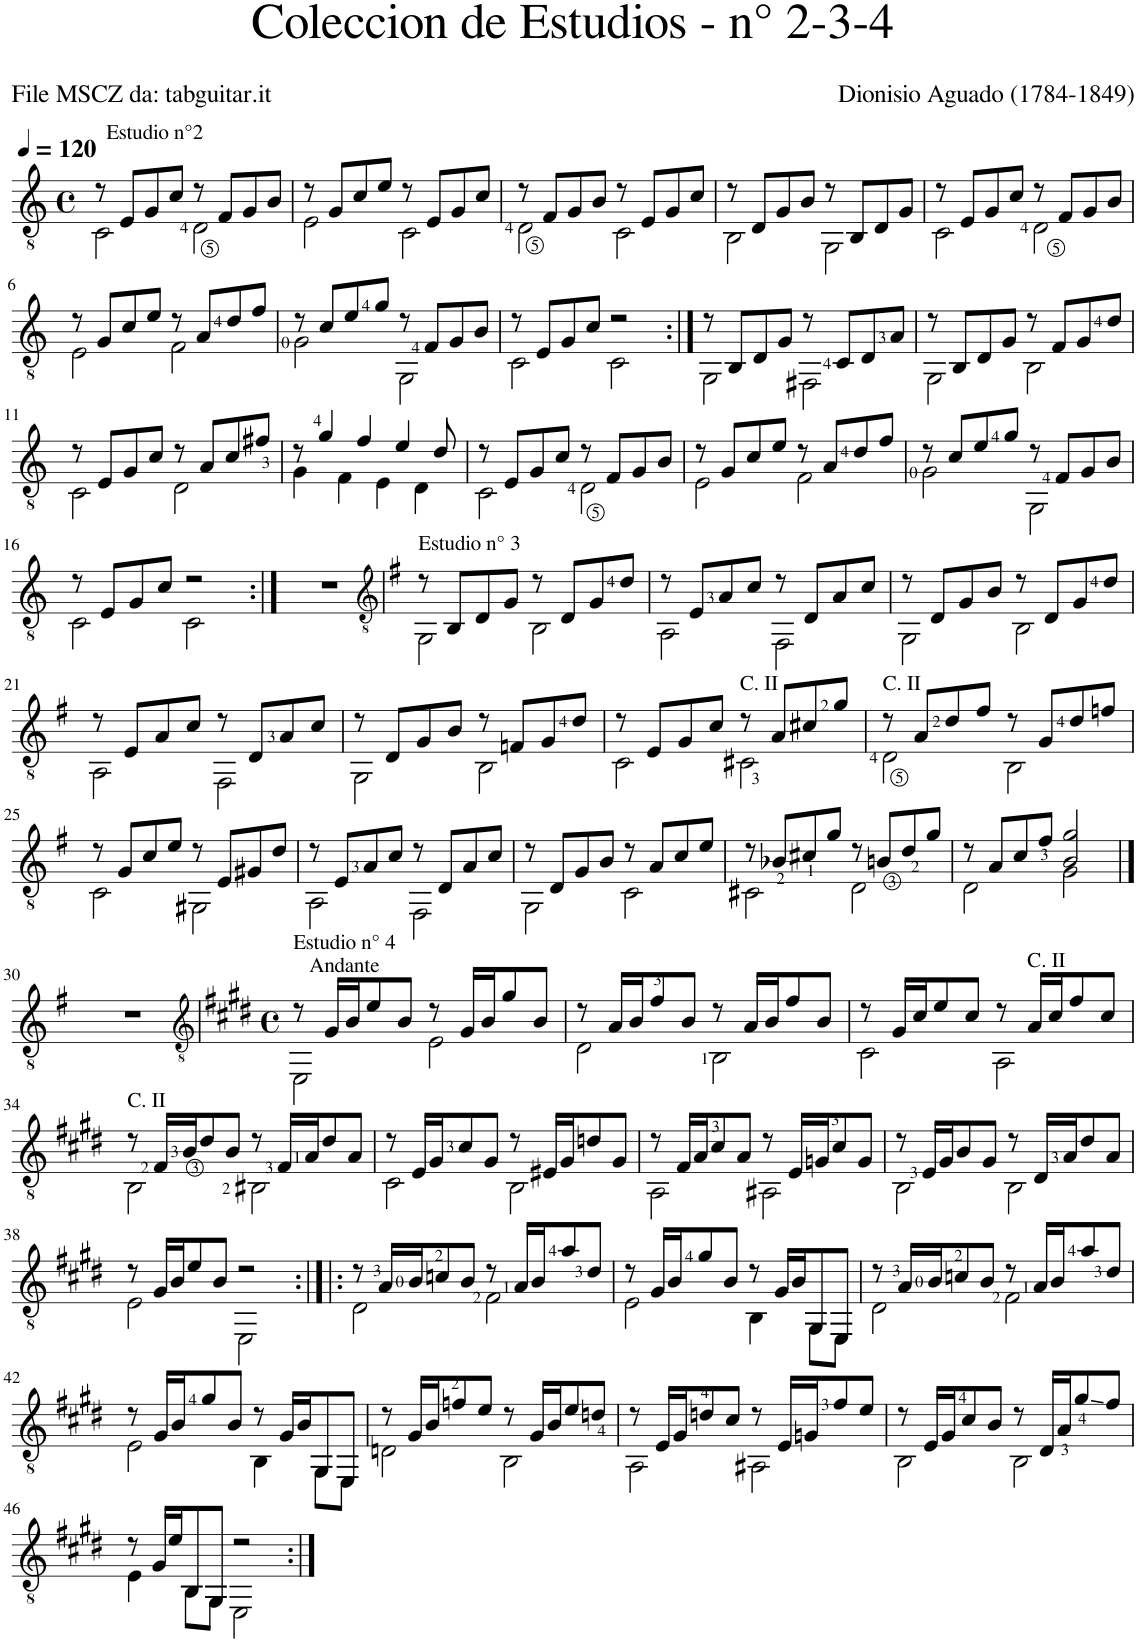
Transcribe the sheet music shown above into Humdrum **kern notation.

**kern
*part1
*staff1
*I"Guitar
*I'Guit.
*clefGv2
*k[]
*M4/4
*met(c)
*MM120
=1
*^
!LO:TX:a:t=Estudio n°2	!
8r	2C\
8E/L	.
8G/	.
8c/J	.
8r	2D\
8F/L	.
8G/	.
8B/J	.
=2	=2
8r	2E\
8G/L	.
8c/	.
8e/J	.
8r	2C\
8E/L	.
8G/	.
8c/J	.
=3	=3
8r	2D\
8F/L	.
8G/	.
8B/J	.
8r	2C\
8E/L	.
8G/	.
8c/J	.
=4	=4
8r	2BB\
8D/L	.
8G/	.
8B/J	.
8r	2GG\
8BB/L	.
8D/	.
8G/J	.
=5	=5
8r	2C\
8E/L	.
8G/	.
8c/J	.
8r	2D\
8F/L	.
8G/	.
8B/J	.
!!LO:LB:g=z	!!
=6	=6
8r	2E\
8G/L	.
8c/	.
8e/J	.
8r	2F\
8A/L	.
8d/	.
8f/J	.
=7	=7
8r	2G\
8c/L	.
8e/	.
8g/J	.
8r	2GG\
8F/L	.
8G/	.
8B/J	.
=8	=8
8r	2C\
8E/L	.
8G/	.
8c/J	.
2r	2C\
=9:|!	=9:|!
8r	2GG\
8BB/L	.
8D/	.
8G/J	.
8r	2FF#X\
8C/L	.
8D/	.
8A/J	.
=10	=10
8r	2GG\
8BB/L	.
8D/	.
8G/J	.
8r	2BB\
8F/L	.
8G/	.
8d/J	.
!!LO:LB:g=z	!!
=11	=11
8r	2C\
8E/L	.
8G/	.
8c/J	.
8r	2D\
8A/L	.
8c/	.
8f#X/J	.
=12	=12
8r	4G\
4g/	.
.	4F\
4f/	.
.	4E\
4e/	.
.	4D\
8d/	.
=13	=13
8r	2C\
8E/L	.
8G/	.
8c/J	.
8r	2D\
8F/L	.
8G/	.
8B/J	.
=14	=14
8r	2E\
8G/L	.
8c/	.
8e/J	.
8r	2F\
8A/L	.
8d/	.
8f/J	.
=15	=15
8r	2G\
8c/L	.
8e/	.
8g/J	.
8r	2GG\
8F/L	.
8G/	.
8B/J	.
!!LO:LB:g=z	!!
=16	=16
8r	2C\
8E/L	.
8G/	.
8c/J	.
2r	2C\
*v	*v
=17:|!
1r
=18
*clefGv2
*k[f#]
*^
!LO:TX:a:t=Estudio n° 3	!
8r	2GG\
8BB/L	.
8D/	.
8G/J	.
8r	2BB\
8D/L	.
8G/	.
8d/J	.
=19	=19
8r	2AA\
8E/L	.
8A/	.
8c/J	.
8r	2FF#\
8D/L	.
8A/	.
8c/J	.
=20	=20
8r	2GG\
8D/L	.
8G/	.
8B/J	.
8r	2BB\
8D/L	.
8G/	.
8d/J	.
!!LO:LB:g=z	!!
=21	=21
8r	2AA\
8E/L	.
8A/	.
8c/J	.
8r	2FF#\
8D/L	.
8A/	.
8c/J	.
=22	=22
8r	2GG\
8D/L	.
8G/	.
8B/J	.
8r	2BB\
8Fn/L	.
8G/	.
8d/J	.
=23	=23
8r	2C\
8E/L	.
8G/	.
8c/J	.
!LO:TX:a:t=C. II	!
8r	2C#X\
8A/L	.
8c#X/	.
8g/J	.
=24	=24
!LO:TX:a:t=C. II	!
8r	2D\
8A/L	.
8d/	.
8f#/J	.
8r	2BB\
8G/L	.
8d/	.
8fn/J	.
!!LO:LB:g=z	!!
=25	=25
8r	2C\
8G/L	.
8c/	.
8e/J	.
8r	2GG#X\
8E/L	.
8G#X/	.
8d/J	.
=26	=26
8r	2AA\
8E/L	.
8A/	.
8c/J	.
8r	2FF#\
8D/L	.
8A/	.
8c/J	.
=27	=27
8r	2GG\
8D/L	.
8G/	.
8B/J	.
8r	2C\
8A/L	.
8c/	.
8e/J	.
=28	=28
8r	2C#X\
8B-X/L	.
8c#X/	.
8g/J	.
8r	2D\
8Bn/L	.
8d/	.
8g/J	.
=29	=29
8r	2D\
8A/L	.
8c/	.
8f#/J	.
2B/ 2g/	2G\
*v	*v
!!LO:LB:g=z
==30
1r
=31
*clefGv2
*k[f#c#g#d#]
*M4/4
*met(c)
*^
!LO:TX:a:t=Estudio n° 4	!
!LO:TX:a:t=Andante	!
8r	2EE\
16G#/LL	.
16B/J	.
8e/	.
8B/J	.
8r	2E\
16G#/LL	.
16B/J	.
8g#/	.
8B/J	.
=32	=32
8r	2D#\
16A/LL	.
16B/J	.
8f#/	.
8B/J	.
8r	2BB\
16A/LL	.
16B/J	.
8f#/	.
8B/J	.
=33	=33
8r	2C#\
16G#/LL	.
16c#/J	.
8e/	.
8c#/J	.
8r	2AA\
!LO:TX:a:t=C. II	!
16A/LL	.
16c#/J	.
8f#/	.
8c#/J	.
!!LO:LB:g=z	!!
=34	=34
!LO:TX:a:t=C. II	!
8r	2BB\
16F#/LL	.
16B/J	.
8d#/	.
8B/J	.
8r	2BB#X\
16F#/LL	.
16A/J	.
8d#/	.
8A/J	.
=35	=35
8r	2C#\
16E/LL	.
16G#/J	.
8c#/	.
8G#/J	.
8r	2BB\
16E#X/LL	.
16G#/J	.
8dn/	.
8G#/J	.
=36	=36
8r	2AA\
16F#/LL	.
16A/J	.
8c#/	.
8A/J	.
8r	2AA#X\
16E/LL	.
16Gn/J	.
8c#/	.
8G/J	.
=37	=37
8r	2BB\
16E/LL	.
16G#/J	.
8B/	.
8G#/J	.
8r	2BB\
16D#/LL	.
16A/J	.
8d#/	.
8A/J	.
!!LO:LB:g=z	!!
=38	=38
8r	2E\
16G#/LL	.
16B/J	.
8e/	.
8B/J	.
2r	2EE\
=39:|!|:	=39:|!|:
8r	2D#\
16A/LL	.
16B/J	.
8cn/	.
8B/J	.
8r	2F#\
16A/LL	.
16B/J	.
8a/	.
8d#/J	.
=40	=40
8r	2E\
16G#/LL	.
16B/J	.
8g#/	.
8B/J	.
8r	4BB\
16G#/LL	.
16B/J	.
8GG#/	8GG#\L
8EE/J	8EE\J
=41	=41
8r	2D#\
16A/LL	.
16B/J	.
8cn/	.
8B/J	.
8r	2F#\
16A/LL	.
16B/J	.
8a/	.
8d#/J	.
!!LO:LB:g=z	!!
=42	=42
8r	2E\
16G#/LL	.
16B/J	.
8g#/	.
8B/J	.
8r	4BB\
16G#/LL	.
16B/J	.
8GG#/	8GG#\L
8EE/J	8EE\J
=43	=43
8r	2Dn\
16G#/LL	.
16B/J	.
8fn/	.
8e/J	.
8r	2BB\
16G#/LL	.
16B/J	.
8e/	.
8dn/J	.
=44	=44
8r	2AA\
16E/LL	.
16G#/J	.
8dn/	.
8c#/J	.
8r	2AA#X\
16E/LL	.
16Gn/J	.
8f#/	.
8e/J	.
=45	=45
8r	2BB\
16E/LL	.
16G#/J	.
8c#/	.
8B/J	.
8r	2BB\
16D#/LL	.
16A/J	.
8g#/	.
8f#/J	.
!!LO:LB:g=z	!!
=46	=46
8r	4E\
16G#/LL	.
16e/J	.
8BB/	8BB\L
8GG#/J	8GG#\J
2r	2EE\
*v	*v
=:|!
*-
